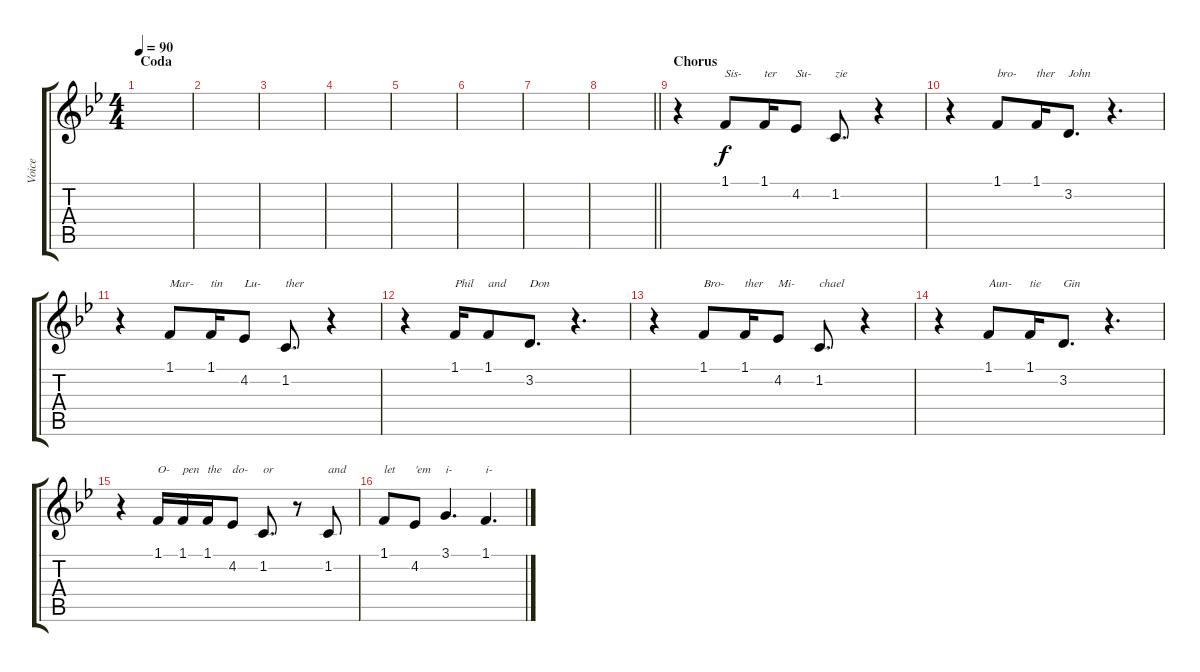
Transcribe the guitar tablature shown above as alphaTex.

\track ("Voice" "Voice") {instrument clarinet}
\staff {score tabs}
\tuning (E4 B3 G3 D3 A2 E2) {hide}
\ts (4 4)
\section ("" "Coda")
\tempo 90
\clef g2
\ks bb
|
|
|
|
|
|
|
\barLineRight lightlight
|
\section ("" "Chorus")
r.4 1.1.8{txt "Sis-"} 1.1.16{txt "ter"} 4.2.8{txt "Su-"} 1.2.8{d txt "zie"} r.4 |
r.4 1.1.8{txt "bro-"} 1.1.16{txt "ther"} 3.2.8{d txt "John"} r.4{d} |
r.4 1.1.8{txt "Mar-"} 1.1.16{txt "tin"} 4.2.8{txt "Lu-"} 1.2.8{d txt "ther"} r.4 |
r.4 1.1.16{txt "Phil"} 1.1.8{txt "and"} 3.2.8{d txt "Don"} r.4{d} |
r.4 1.1.8{txt "Bro-"} 1.1.16{txt "ther"} 4.2.8{txt "Mi-"} 1.2.8{d txt "chael"} r.4 |
r.4 1.1.8{txt "Aun-"} 1.1.16{txt "tie"} 3.2.8{d txt "Gin"} r.4{d} |
r.4 1.1.16{txt "O-"} 1.1.16{txt "pen"} 1.1.16{txt "the"} 4.2.8{txt "do-"} 1.2.8{d txt "or"} r.8 1.2.8{txt "and"} |
1.1.8{txt "let"} 4.2.8{txt "'em"} 3.1.4{d txt "i-"} 1.1.4{d txt "i-"}
